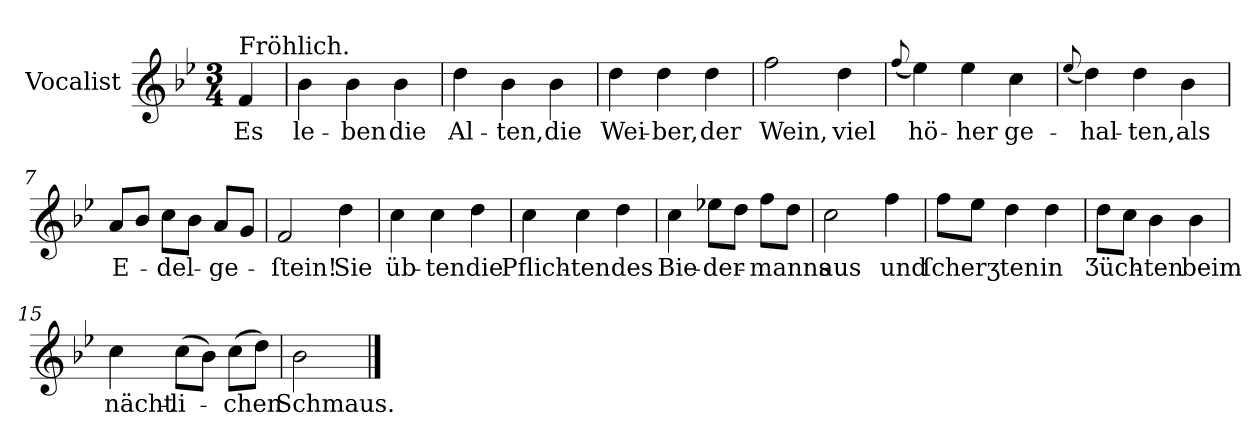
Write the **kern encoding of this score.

**kern	**text
*part1	*part1
*staff1	*staff1
*I"Vocalist	*
*clefG2	*
*k[b-e-]	*
*B-:	*
*M3/4	*
=	=
!LO:TX:a:t=Fröhlich.	!
4f	Es
=1	=1
4b-	le-
4b-	-ben
4b-	die
=2	=2
4dd	Al-
4b-	-ten,
4b-	die
=3	=3
4dd	Wei-
4dd	-ber,
4dd	der
=4	=4
2ff	Wein,
4dd	viel
=5	=5
(8qqff	.
4ee-)	hö-
4ee-	-her
4cc	ge-
=6	=6
(8qqee-/	.
4dd)	-hal-
4dd	-ten,
4b-	als
=7	=7
8aL	E-
8b-J	.
8ccL	-del-
8b-J	.
8aL	-ge-
8gJ	.
=8	=8
2f	-ſtein!
4dd	Sie
=9	=9
4cc	üb-
4cc	-ten
4dd	die
=10	=10
4cc	Pflich-
4cc	-ten
4dd	des
=11	=11
4cc	Bie-
8ee-XL	-der-
8ddJ	.
8ffL	-manns
8ddJ	.
=12	=12
2cc	aus
4ff	und
=13	=13
8ffL	ſcherʒ-
8ee-J	.
4dd	-ten
4dd	in
=14	=14
8ddL	Ʒüch-
8ccJ	.
4b-	-ten
4b-	beim
=15	=15
4cc	nächt-
(8ccL	-li-
8b-J)	.
(8ccL	-chen
8ddJ)	.
=16	=16
2b-	Schmaus.
==	==
*-	*-
